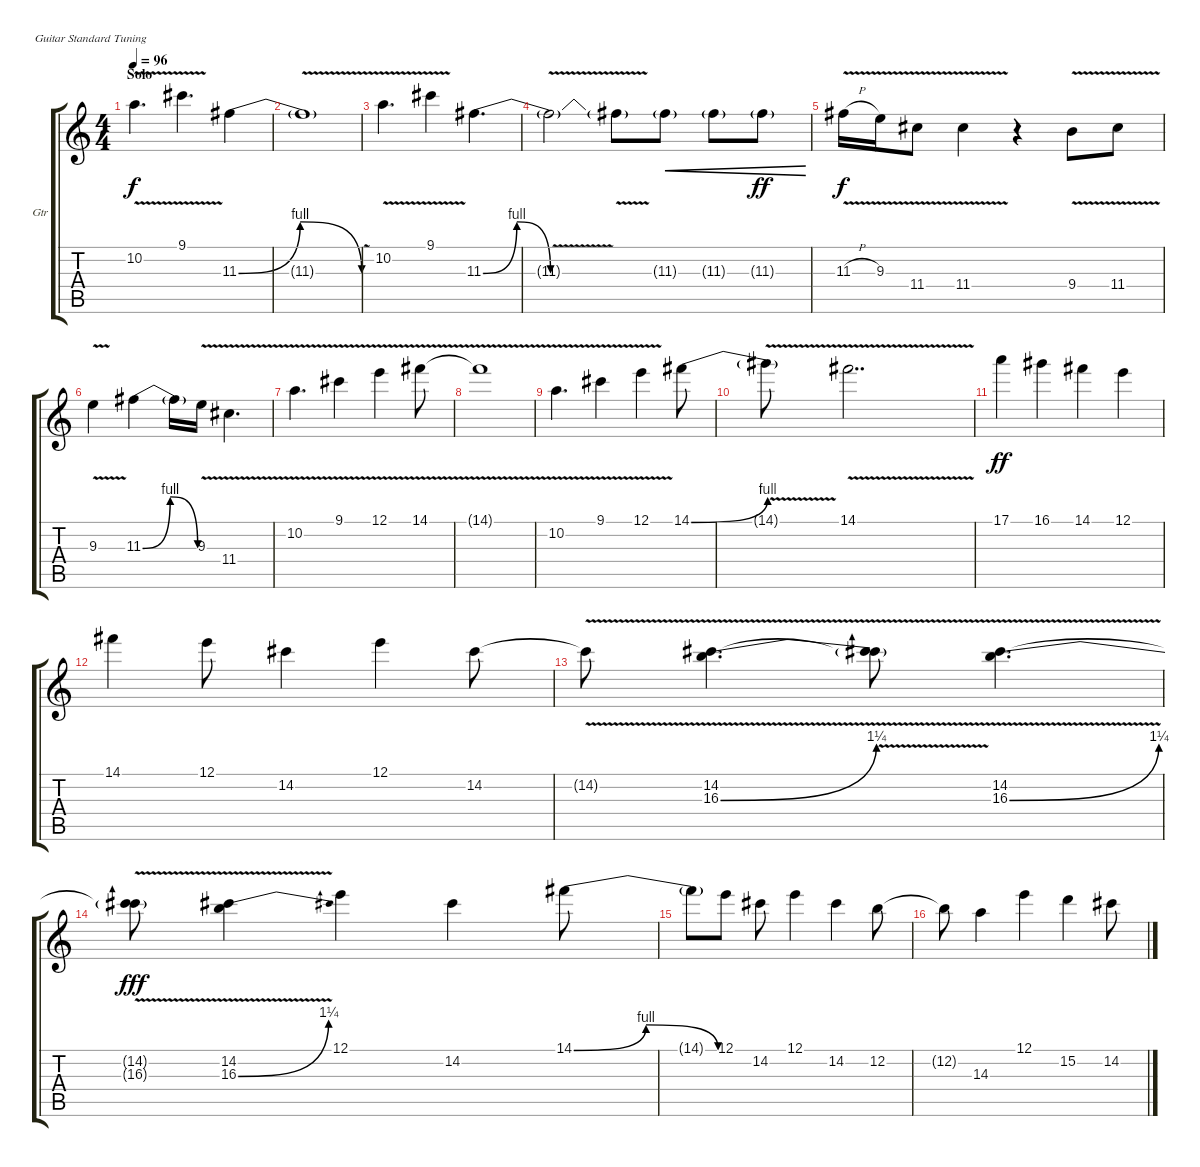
\defaultSystemsLayout 4
\bracketExtendMode groupsimilarinstruments
\firstSystemTrackNameOrientation horizontal
\otherSystemsTrackNameOrientation horizontal
\track ("Guitar (Clean)" "Gtr") {instrument acousticguitarsteel}
\staff {score tabs}
\tuning (E4 B3 G3 D3 A2 E2)
\ts (4 4)
\section ("" "Solo")
\tempo 96
\clef g2
\scale
0.333333
\ks c
10.2{v}.4{d dy f} 9.1{v}.4{d} 11.3{be (bendrelease 0 0 13.799999999999999 4 25.2 4 32.4 0)}.4 |
\scale
0.333333 11.3{v t}.1 |
\scale
0.333333 10.2{v}.4{d} 9.1{v}.4 11.3{be (bendrelease 0 0 16.2 4 37.199999999999996 4 45 0)}.4{d} |
\scale
0.333333 11.3{v t}.2 11.3{t}.8 11.3{g}.8{cre} 11.3{g}.8{cre} 11.3{g}.8{cre dy ff} |
\scale
0.333333 11.3{v h}.16{dy f} 9.3{v}.16 11.4{v}.8 11.4{v}.4 r.4 9.4{v}.8 11.4{v}.8 |
\scale
0.333333 9.3{v}.4 11.3{be (bendrelease 0 0 10.2 4 20.4 4 30 0)}.4 11.3{t}.16 9.3{v}.16 11.4{v}.4{d} |
\scale
0.333333 10.2{v}.4{d} 9.1{v}.4 12.1{v}.4 14.1{v}.8 |
\scale
0.333333 14.1{v t}.1 |
\scale
0.333333 10.2{v}.4{d} 9.1{v}.4 12.1{v}.4 14.1{be (bend 0 0 9 4)}.8 |
\scale
0.333333 14.1{v t}.8 14.1{v}.2{dd} |
\scale
0.333333 17.1.4{dy ff} 16.1.4 14.1.4 12.1.4 |
\scale
0.333333 14.1.4 12.1.8 14.2.4 12.1.4 14.2.8 |
\scale
0.333333 14.2{v t}.8 (14.2{v} 16.3{be (bend 0 0 4.8 5) v}).4{d} (14.2{v t} 16.3{v t}).8 (14.2{v} 16.3{be (bend 0 0 6 5) v}).4{d} |
\scale
0.333333 (14.2{v t} 16.3{v t}).8{dy fff} (14.2{v} 16.3{be (bend 0 0 4.8 5) v}).4 12.1.4 14.2.4 14.1{be (bendrelease 0 0 13.2 4 24.599999999999998 4 36.6 0)}.8 |
\scale
0.333333 14.1{t}.8 12.1.8 14.2.8 12.1.4 14.2.4 12.2.8 |
\scale
0.333333 12.2{t}.8 14.3.4 12.1.4 15.2.4 14.2.8
